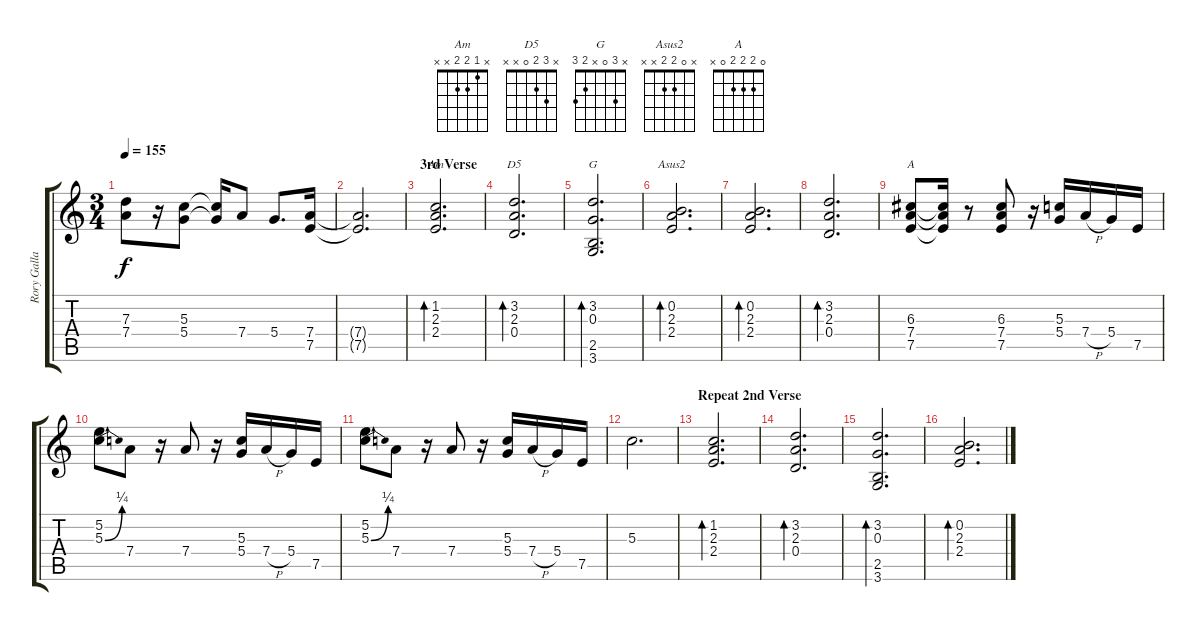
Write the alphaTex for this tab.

\track ("Rory Gallagher (For Sound)" "Rory Galla") {instrument electricguitarclean}
\staff {score tabs}
\tuning (E4 B3 G3 D3 A2 E2) {hide}
\chord ("Am" x 1 2 2 x x)
\chord ("D5" x 3 2 0 x x)
\chord ("G" x 3 0 x 2 3)
\chord ("Asus2" x 0 2 2 x x)
\chord ("A" 0 2 2 2 0 x)
\ts (3 4)
\tempo 155
\clef g2
\ks c
(7.3 7.4).8{dy f} r.16 (5.3 5.4).8 (5.3{t} 5.4{t}).16 7.4.8 5.4.8{d} (7.4 7.5).16 |
(7.4{t} 7.5{t}).2{d} |
\section ("" "3rd Verse")
(1.2 2.3 2.4).2{d bd 240 ch "Am"} |
(3.2 2.3 0.4).2{d bd 240 ch "D5"} |
(3.2 0.3 2.5 3.6).2{d bd 240 ch "G"} |
(0.2 2.3 2.4).2{d bd 240 ch "Asus2"} |
(0.2 2.3 2.4).2{d bd 240} |
(3.2 2.3 0.4).2{d bd 240} |
(6.3 7.4 7.5).8{ch "A"} (6.3{t} 7.4{t} 7.5{t}).16 r.8 (6.3 7.4 7.5).8 r.16 (5.3 5.4).16 7.4{h}.16 5.4.16 7.5.16 |
(5.2 5.3{be (bend 0 0 60 1)}).8 7.4.8 r.16 7.4.8 r.16 (5.3 5.4).16 7.4{h}.16 5.4.16 7.5.16 |
(5.2 5.3{be (bend 0 0 60 1)}).8 7.4.8 r.16 7.4.8 r.16 (5.3 5.4).16 7.4{h}.16 5.4.16 7.5.16 |
5.3.2{d} |
\section ("" "Repeat 2nd Verse")
(1.2 2.3 2.4).2{d bd 240} |
(3.2 2.3 0.4).2{d bd 240} |
(3.2 0.3 2.5 3.6).2{d bd 240} |
(0.2 2.3 2.4).2{d bd 240}
